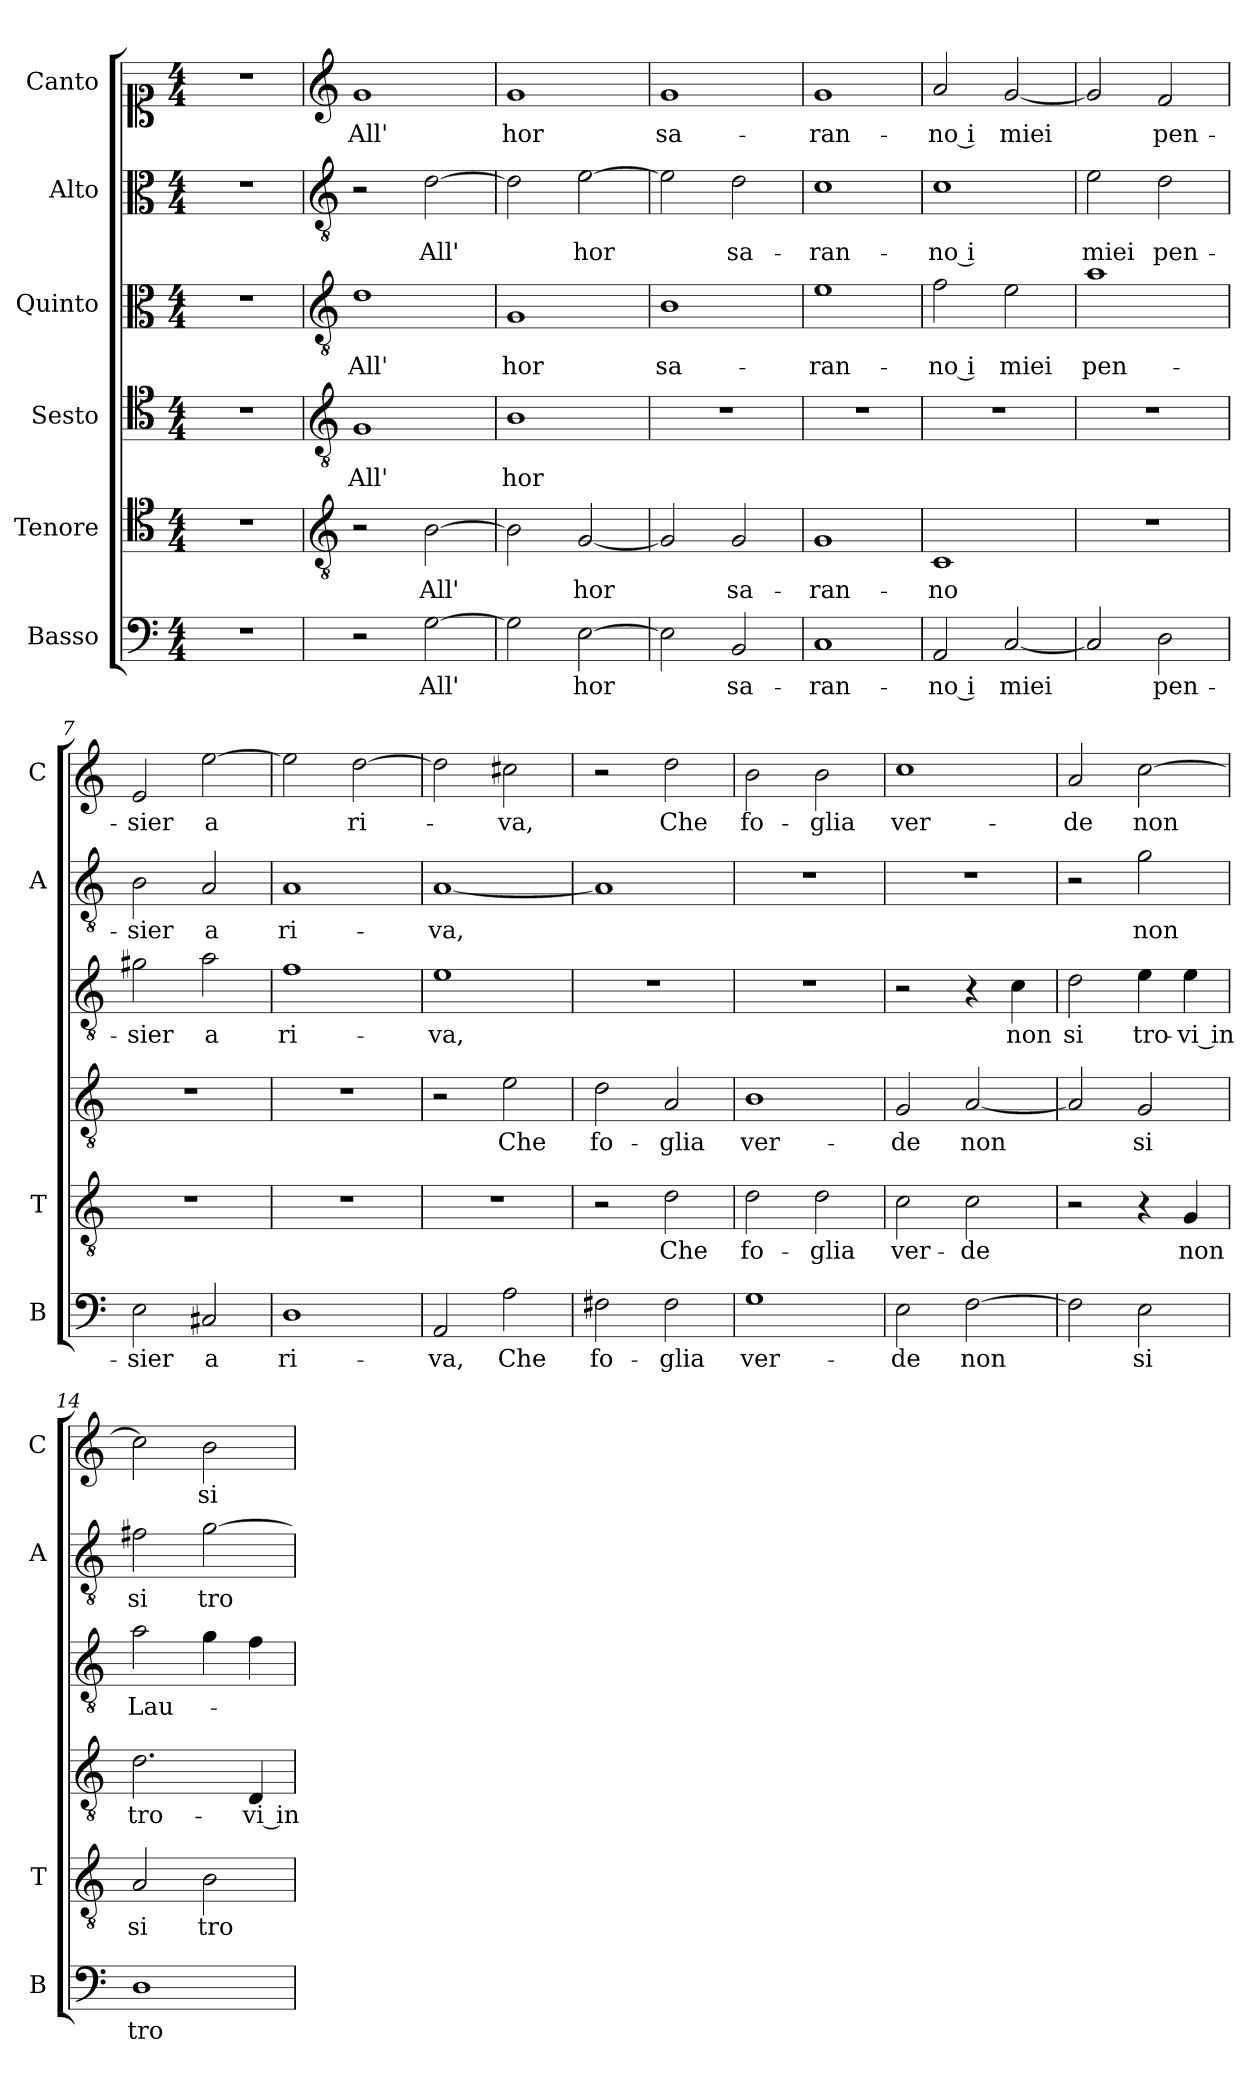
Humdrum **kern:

**kern	**text	**kern	**text	**kern	**text	**kern	**text	**kern	**text	**kern	**text
*part6	*part6	*part5	*part5	*part4	*part4	*part3	*part3	*part2	*part2	*part1	*part1
*staff6	*staff6	*staff5	*staff5	*staff4	*staff4	*staff3	*staff3	*staff2	*staff2	*staff1	*staff1
*I"Basso	*	*I"Tenore	*	*I"Sesto	*	*I"Quinto	*	*I"Alto	*	*I"Canto	*
*I'B	*	*I'T	*	*	*	*	*	*I'A	*	*I'C	*
*clefF4	*	*clefC4	*	*clefC4	*	*clefC3	*	*clefC3	*	*clefC1	*
*k[]	*	*k[]	*	*k[]	*	*k[]	*	*k[]	*	*k[]	*
*C:	*	*C:	*	*C:	*	*C:	*	*C:	*	*C:	*
*M4/4	*	*M4/4	*	*M4/4	*	*M4/4	*	*M4/4	*	*M4/4	*
=	=	=	=	=	=	=	=	=	=	=	=
1r	.	1r	.	1r	.	1r	.	1r	.	1r	.
=1	=1	=1	=1	=1	=1	=1	=1	=1	=1	=1	=1
*	*	*clefGv2	*	*clefGv2	*	*clefGv2	*	*clefGv2	*	*clefG2	*
!	!	!	!	!	!LO:LY:b	!	!LO:LY:b	!	!	!	!LO:LY:b
2r	.	2r	.	1G	All'	1d	All'	2r	.	1g	All'
!	!LO:LY:b	!	!LO:LY:b	!	!	!	!	!	!LO:LY:b	!	!
[2G\	All'	[2B\	All'	.	.	.	.	[2d\	All'	.	.
=2	=2	=2	=2	=2	=2	=2	=2	=2	=2	=2	=2
!	!	!	!	!	!LO:LY:b	!	!LO:LY:b	!	!	!	!LO:LY:b
2G\]	.	2B\]	.	1B	hor	1G	hor	2d\]	.	1g	hor
!	!LO:LY:b	!	!LO:LY:b	!	!	!	!	!	!LO:LY:b	!	!
[2E\	hor	[2G/	hor	.	.	.	.	[2e\	hor	.	.
=3	=3	=3	=3	=3	=3	=3	=3	=3	=3	=3	=3
!	!	!	!	!	!	!	!LO:LY:b	!	!	!	!LO:LY:b
2E\]	.	2G/]	.	1r	.	1B	sa-	2e\]	.	1g	sa-
!	!LO:LY:b	!	!LO:LY:b	!	!	!	!	!	!LO:LY:b	!	!
2BB/	sa-	2G/	sa-	.	.	.	.	2d\	sa-	.	.
=4	=4	=4	=4	=4	=4	=4	=4	=4	=4	=4	=4
!	!LO:LY:b	!	!LO:LY:b	!	!	!	!LO:LY:b	!	!LO:LY:b	!	!LO:LY:b
1C	-ran-	1G	-ran-	1r	.	1e	-ran-	1c	-ran-	1g	-ran-
=5	=5	=5	=5	=5	=5	=5	=5	=5	=5	=5	=5
!	!LO:LY:b	!	!LO:LY:b	!	!	!	!LO:LY:b	!	!LO:LY:b	!	!LO:LY:b
2AA/	-no i	1C	-no	1r	.	2f\	-no i	1c	-no i	2a/	-no i
!	!LO:LY:b	!	!	!	!	!	!LO:LY:b	!	!	!	!LO:LY:b
[2C/	miei	.	.	.	.	2e\	miei	.	.	[2g/	miei
=6	=6	=6	=6	=6	=6	=6	=6	=6	=6	=6	=6
!	!	!	!	!	!	!	!LO:LY:b	!	!LO:LY:b	!	!
2C/]	.	1r	.	1r	.	1a	pen-	2e\	miei	2g/]	.
!	!LO:LY:b	!	!	!	!	!	!	!	!LO:LY:b	!	!LO:LY:b
2D\	pen-	.	.	.	.	.	.	2d\	pen-	2f/	pen-
=7	=7	=7	=7	=7	=7	=7	=7	=7	=7	=7	=7
!	!LO:LY:b	!	!	!	!	!	!LO:LY:b	!	!LO:LY:b	!	!LO:LY:b
2E\	-sier	1r	.	1r	.	2g#X\	-sier	2B\	-sier	2e/	-sier
!	!LO:LY:b	!	!	!	!	!	!LO:LY:b	!	!LO:LY:b	!	!LO:LY:b
2C#X/	a	.	.	.	.	2a\	a	2A/	a	[2ee\	a
=8	=8	=8	=8	=8	=8	=8	=8	=8	=8	=8	=8
!	!LO:LY:b	!	!	!	!	!	!LO:LY:b	!	!LO:LY:b	!	!
1D	ri-	1r	.	1r	.	1f	ri-	1A	ri-	2ee\]	.
!	!	!	!	!	!	!	!	!	!	!	!LO:LY:b
.	.	.	.	.	.	.	.	.	.	[2dd\	ri-
=9	=9	=9	=9	=9	=9	=9	=9	=9	=9	=9	=9
!	!LO:LY:b	!	!	!	!	!	!LO:LY:b	!	!LO:LY:b	!	!
2AA/	-va,	1r	.	2r	.	1e	-va,	[1A	-va,	2dd\]	.
!	!LO:LY:b	!	!	!	!LO:LY:b	!	!	!	!	!	!LO:LY:b
2A\	Che	.	.	2e\	Che	.	.	.	.	2cc#X\	-va,
=10	=10	=10	=10	=10	=10	=10	=10	=10	=10	=10	=10
!	!LO:LY:b	!	!	!	!LO:LY:b	!	!	!	!	!	!
2F#X\	fo-	2r	.	2d\	fo-	1r	.	1A]	.	2r	.
!	!LO:LY:b	!	!LO:LY:b	!	!LO:LY:b	!	!	!	!	!	!LO:LY:b
2F#\	-glia	2d\	Che	2A/	-glia	.	.	.	.	2dd\	Che
!!LO:LB:g=z
=11	=11	=11	=11	=11	=11	=11	=11	=11	=11	=11	=11
!	!LO:LY:b	!	!LO:LY:b	!	!LO:LY:b	!	!	!	!	!	!LO:LY:b
1G	ver-	2d\	fo-	1B	ver-	1r	.	1r	.	2b\	fo-
!	!	!	!LO:LY:b	!	!	!	!	!	!	!	!LO:LY:b
.	.	2d\	-glia	.	.	.	.	.	.	2b\	-glia
=12	=12	=12	=12	=12	=12	=12	=12	=12	=12	=12	=12
!	!LO:LY:b	!	!LO:LY:b	!	!LO:LY:b	!	!	!	!	!	!LO:LY:b
2E\	-de	2c\	ver-	2G/	-de	2r	.	1r	.	1cc	ver-
!	!LO:LY:b	!	!LO:LY:b	!	!LO:LY:b	!	!	!	!	!	!
[2F\	non	2c\	-de	[2A/	non	4r	.	.	.	.	.
!	!	!	!	!	!	!	!LO:LY:b	!	!	!	!
.	.	.	.	.	.	4c\	non	.	.	.	.
=13	=13	=13	=13	=13	=13	=13	=13	=13	=13	=13	=13
!	!	!	!	!	!	!	!LO:LY:b	!	!	!	!LO:LY:b
2F\]	.	2r	.	2A/]	.	2d\	si	2r	.	2a/	-de
!	!LO:LY:b	!	!	!	!LO:LY:b	!	!LO:LY:b	!	!LO:LY:b	!	!LO:LY:b
2E\	si	4r	.	2G/	si	4e\	tro-	2g\	non	[2cc\	non
!	!	!	!LO:LY:b	!	!	!	!LO:LY:b	!	!	!	!
.	.	4G/	non	.	.	4e\	-vi in	.	.	.	.
=14	=14	=14	=14	=14	=14	=14	=14	=14	=14	=14	=14
!	!LO:LY:b	!	!LO:LY:b	!	!LO:LY:b	!	!LO:LY:b	!	!LO:LY:b	!	!
1D	tro-	2A/	si	2.d\	tro-	2a\	Lau-	2f#X\	si	2cc\]	.
!	!	!	!LO:LY:b	!	!	!	!	!	!LO:LY:b	!	!LO:LY:b
.	.	2B\	tro-	.	.	4g\	.	[2g\	tro-	2b\	si
!	!	!	!	!	!LO:LY:b	!	!	!	!	!	!
.	.	.	.	4D/	-vi in	4f\	.	.	.	.	.
=	=	=	=	=	=	=	=	=	=	=	=
*-	*-	*-	*-	*-	*-	*-	*-	*-	*-	*-	*-
